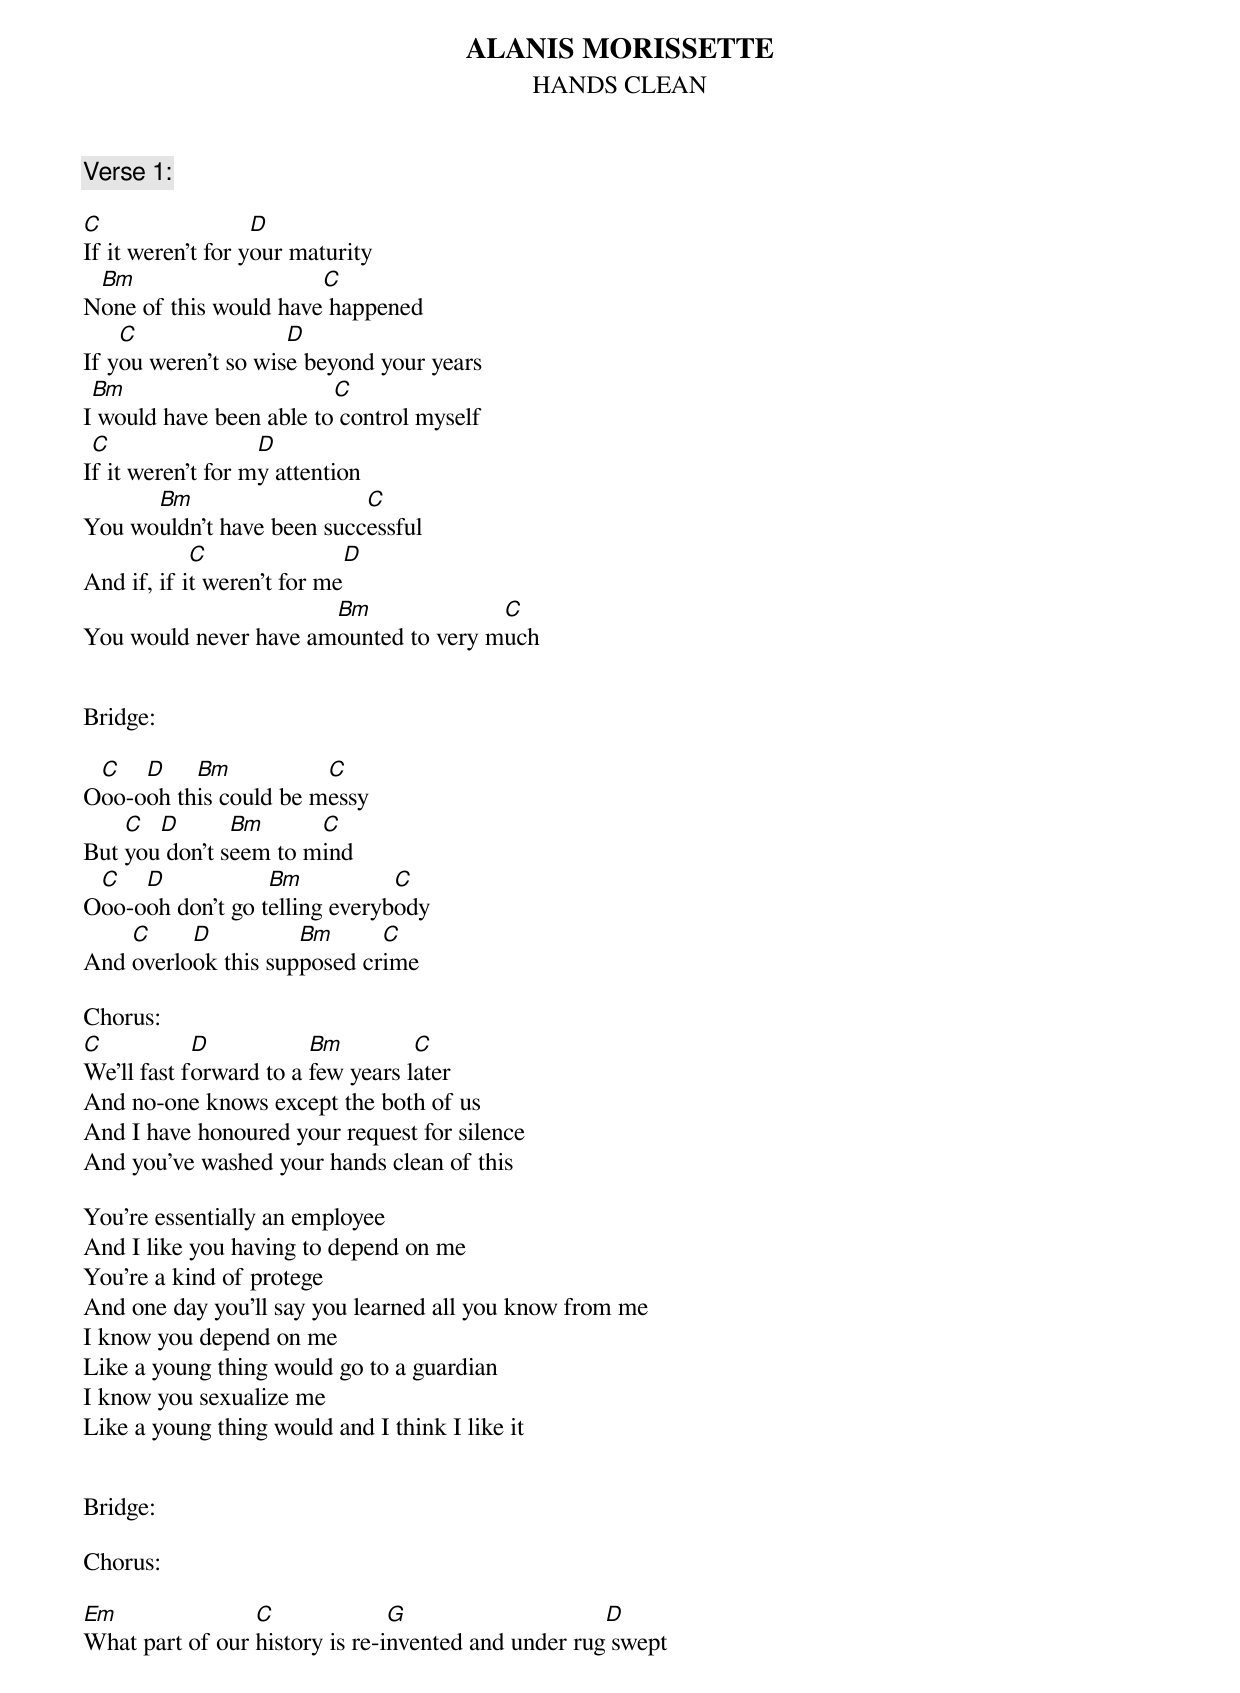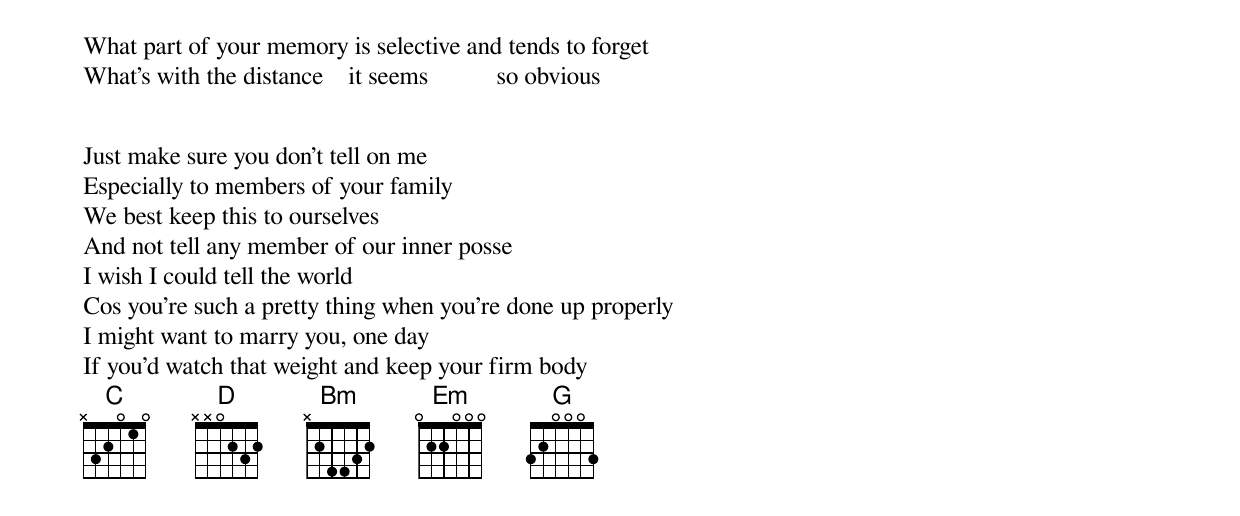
ALANIS MORISSETTE
HANDS CLEAN

Verse 1:

C                  D
If it weren't for your maturity
 Bm                    C
None of this would have happened
    C                D
If you weren't so wise beyond your years
 Bm                      C
I would have been able to control myself
 C                 D
If it weren't for my attention
      Bm                   C
You wouldn't have been successful
            C               D
And if, if it weren't for me
                       Bm              C
You would never have amounted to very much


Bridge:

 C   D    Bm           C
Ooo-ooh this could be messy
    C  D       Bm      C
But you don't seem to mind
 C   D            Bm           C
Ooo-ooh don't go telling everybody
    C     D          Bm      C
And overlook this supposed crime

Chorus:
C           D           Bm         C
We'll fast forward to a few years later
And no-one knows except the both of us
And I have honoured your request for silence
And you've washed your hands clean of this

You're essentially an employee
And I like you having to depend on me
You're a kind of protege
And one day you'll say you learned all you know from me
I know you depend on me
Like a young thing would go to a guardian
I know you sexualize me
Like a young thing would and I think I like it


Bridge:

Chorus:

Em               C              G                    D
What part of our history is re-invented and under rug swept
What part of your memory is selective and tends to forget
What's with the distance    it seems           so obvious


Just make sure you don't tell on me
Especially to members of your family
We best keep this to ourselves
And not tell any member of our inner posse
I wish I could tell the world
Cos you're such a pretty thing when you're done up properly
I might want to marry you, one day
If you'd watch that weight and keep your firm body
